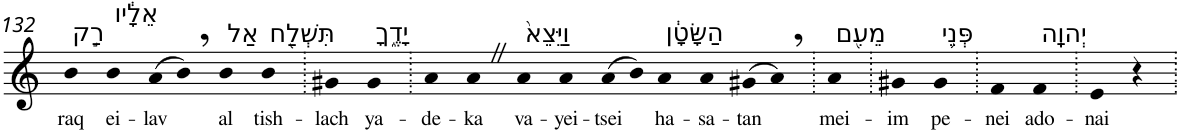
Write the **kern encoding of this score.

**kern	**text
*part1	*part1
*staff1	*staff1
*I"Piano	*
*I'Pno	*
!!LO:PB:g=z
*clefG2	*
*k[]	*
=132	=132
!LO:TX:a:t=רַ֣ק	!
!	!LO:LY:b
4b	raq
!LO:TX:a:t=אֵלָ֔יו	!
!	!LO:LY:b
4b	ei-
!	!LO:LY:b
(>8a	-lav
8b,)	.
!LO:TX:a:t=אַל	!
!	!LO:LY:b
4b	al
!LO:TX:a:t=תִּשְׁלַ֖ח	!
!	!LO:LY:b
4b	tish-
=133.	=133.
!	!LO:LY:b
4g#X	-lach
!LO:TX:a:t=יָדֶ֑ךָ	!
!	!LO:LY:b
4g#	ya-
=134.	=134.
!	!LO:LY:b
4a	-de-
!	!LO:LY:b
4aZ	-ka
!LO:TX:a:t=וַיֵּצֵא֙	!
!	!LO:LY:b
4a	va-
!	!LO:LY:b
4a	-yei-
!	!LO:LY:b
(>8a	-tsei
8b)	.
!LO:TX:a:t=הַשָּׂטָ֔ן	!
!	!LO:LY:b
4a	ha-
!	!LO:LY:b
4a	-sa-
!	!LO:LY:b
(>8g#X	-tan
8a,)	.
=135.	=135.
!LO:TX:a:t=מֵעִ֖ם	!
!	!LO:LY:b
4a	mei-
=136.	=136.
!	!LO:LY:b
4g#X	-im
!LO:TX:a:t=פְּנֵ֥י	!
!	!LO:LY:b
4g#	pe-
=137.	=137.
!	!LO:LY:b
4f	-nei
!LO:TX:a:t=יְהוָֽה	!
!	!LO:LY:b
4f	ado-
=138.	=138.
!	!LO:LY:b
4e	-nai
4r	.
=.	=.
*-	*-
